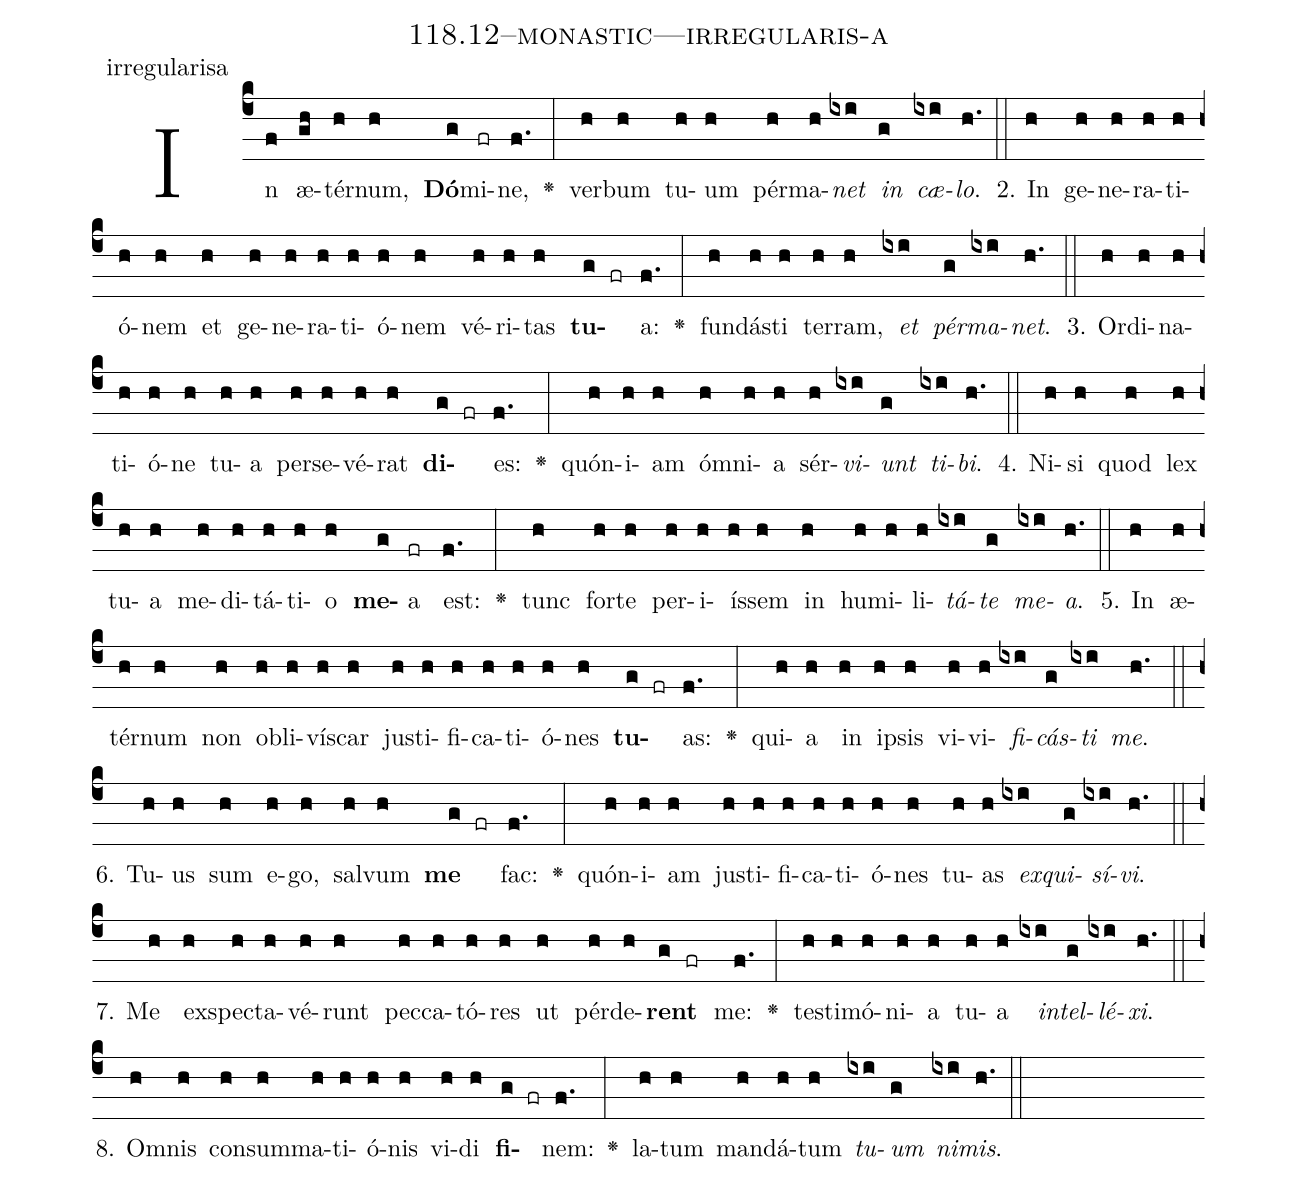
name: 118.12--monastic---irregularis-a;
annotation: irregularisa;
%%
(c4)In(f) æ(gh)tér(h)num,(h) <b>Dó</b>(g)mi(fr)ne,(f.) <v>\greheightstar</v>(:) ver(h)bum(h) tu(h)um(h) pér(h)ma(h)<i>net</i>(ixi) <i>in</i>(g) <i>cæ</i>(ixi)<i>lo</i>.(h.) (::)
2. In(h) ge(h)ne(h)ra(h)ti(h)ó(h)nem(h) et(h) ge(h)ne(h)ra(h)ti(h)ó(h)nem(h) vé(h)ri(h)tas(h) <b>tu</b>(g fr)a:(f.) <v>\greheightstar</v>(:) fun(h)dás(h)ti(h) ter(h)ram,(h) <i>et</i>(ixi) <i>pér</i>(g)<i>ma</i>(ixi)<i>net</i>.(h.) (::)
3. Or(h)di(h)na(h)ti(h)ó(h)ne(h) tu(h)a(h) per(h)se(h)vé(h)rat(h) <b>di</b>(g fr)es:(f.) <v>\greheightstar</v>(:) quón(h)i(h)am(h) óm(h)ni(h)a(h) sér(h)<i>vi</i>(ixi)<i>unt</i>(g) <i>ti</i>(ixi)<i>bi</i>.(h.) (::)
4. Ni(h)si(h) quod(h) lex(h) tu(h)a(h) me(h)di(h)tá(h)ti(h)o(h) <b>me</b>(g)a(fr) est:(f.) <v>\greheightstar</v>(:) tunc(h) for(h)te(h) per(h)i(h)ís(h)sem(h) in(h) hu(h)mi(h)li(h)<i>tá</i>(ixi)<i>te</i>(g) <i>me</i>(ixi)<i>a</i>.(h.) (::)
5. In(h) æ(h)tér(h)num(h) non(h) ob(h)li(h)vís(h)car(h) jus(h)ti(h)fi(h)ca(h)ti(h)ó(h)nes(h) <b>tu</b>(g fr)as:(f.) <v>\greheightstar</v>(:) qui(h)a(h) in(h) ip(h)sis(h) vi(h)vi(h)<i>fi</i>(ixi)<i>cás</i>(g)<i>ti</i>(ixi) <i>me</i>.(h.) (::)
6. Tu(h)us(h) sum(h) e(h)go,(h) sal(h)vum(h) <b>me</b>(g fr) fac:(f.) <v>\greheightstar</v>(:) quón(h)i(h)am(h) jus(h)ti(h)fi(h)ca(h)ti(h)ó(h)nes(h) tu(h)as(h) <i>ex</i>(ixi)<i>qui</i>(g)<i>sí</i>(ixi)<i>vi</i>.(h.) (::)
7. Me(h) ex(h)spec(h)ta(h)vé(h)runt(h) pec(h)ca(h)tó(h)res(h) ut(h) pér(h)de(h)<b>rent</b>(g fr) me:(f.) <v>\greheightstar</v>(:) tes(h)ti(h)mó(h)ni(h)a(h) tu(h)a(h) <i>in</i>(ixi)<i>tel</i>(g)<i>lé</i>(ixi)<i>xi</i>.(h.) (::)
8. Om(h)nis(h) con(h)sum(h)ma(h)ti(h)ó(h)nis(h) vi(h)di(h) <b>fi</b>(g fr)nem:(f.) <v>\greheightstar</v>(:) la(h)tum(h) man(h)dá(h)tum(h) <i>tu</i>(ixi)<i>um</i>(g) <i>ni</i>(ixi)<i>mis</i>.(h.) (::)
